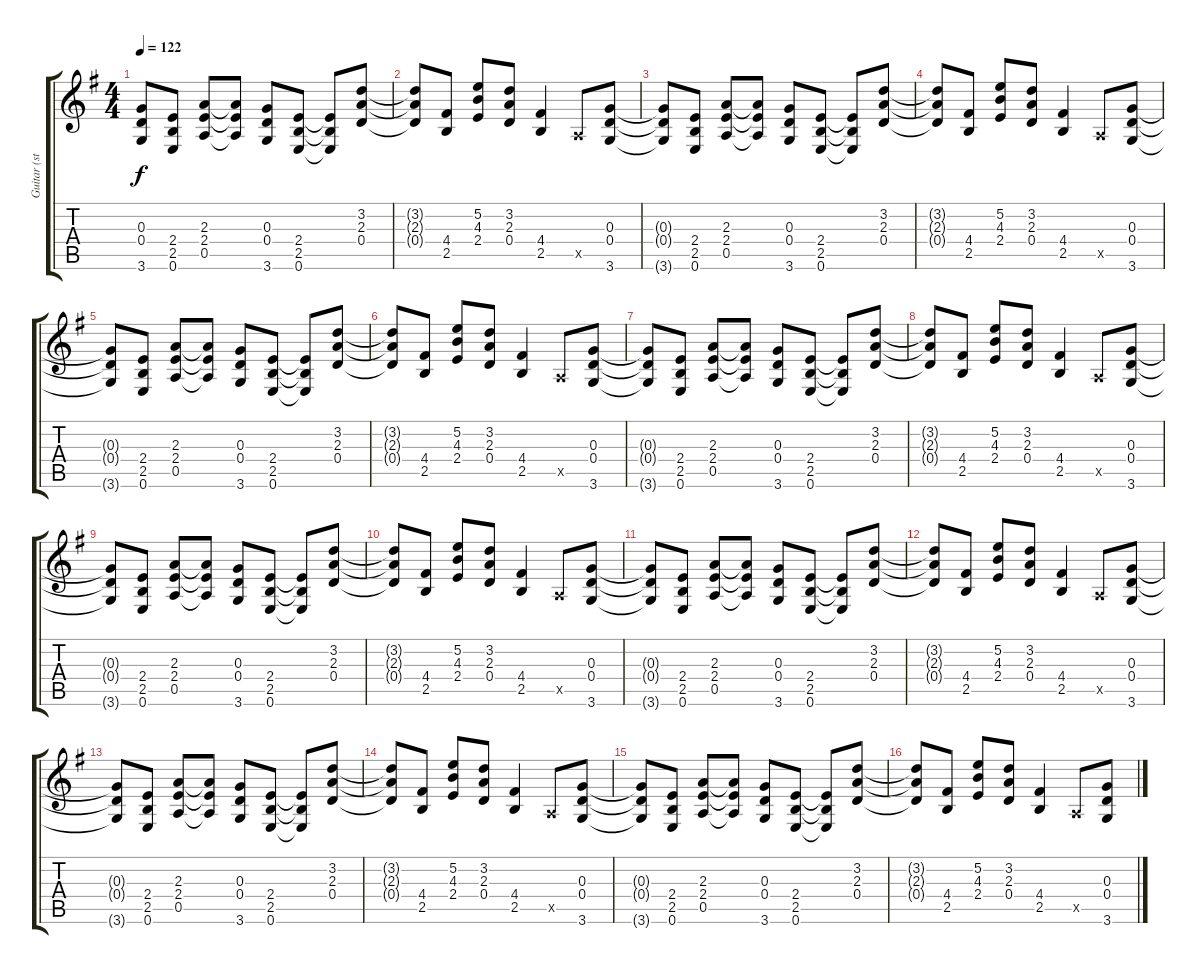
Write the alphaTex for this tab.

\track ("Guitar (std tuning)" "Guitar (st") {instrument acousticguitarsteel}
\staff {score tabs}
\tuning (E4 B3 G3 D3 A2 E2) {hide}
\ts (4 4)
\tempo 122
\clef g2
\ks g
(0.3{t} 0.4{t} 3.6{t}).8{dy f} (2.4 2.5 0.6).8 (2.3 2.4 0.5).8 (2.3{t} 2.4{t} 0.5{t}).8 (0.3 0.4 3.6).8 (2.4 2.5 0.6).8 (2.4{t} 2.5{t} 0.6{t}).8 (3.2 2.3 0.4).8 |
(3.2{t} 2.3{t} 0.4{t}).8 (4.4 2.5).8 (5.2 4.3 2.4).8 (3.2 2.3 0.4).8 (4.4 2.5).4 0.5{x}.8 (0.3 0.4 3.6).8 |
(0.3{t} 0.4{t} 3.6{t}).8 (2.4 2.5 0.6).8 (2.3 2.4 0.5).8 (2.3{t} 2.4{t} 0.5{t}).8 (0.3 0.4 3.6).8 (2.4 2.5 0.6).8 (2.4{t} 2.5{t} 0.6{t}).8 (3.2 2.3 0.4).8 |
(3.2{t} 2.3{t} 0.4{t}).8 (4.4 2.5).8 (5.2 4.3 2.4).8 (3.2 2.3 0.4).8 (4.4 2.5).4 0.5{x}.8 (0.3 0.4 3.6).8 |
(0.3{t} 0.4{t} 3.6{t}).8 (2.4 2.5 0.6).8 (2.3 2.4 0.5).8 (2.3{t} 2.4{t} 0.5{t}).8 (0.3 0.4 3.6).8 (2.4 2.5 0.6).8 (2.4{t} 2.5{t} 0.6{t}).8 (3.2 2.3 0.4).8 |
(3.2{t} 2.3{t} 0.4{t}).8 (4.4 2.5).8 (5.2 4.3 2.4).8 (3.2 2.3 0.4).8 (4.4 2.5).4 0.5{x}.8 (0.3 0.4 3.6).8 |
(0.3{t} 0.4{t} 3.6{t}).8 (2.4 2.5 0.6).8 (2.3 2.4 0.5).8 (2.3{t} 2.4{t} 0.5{t}).8 (0.3 0.4 3.6).8 (2.4 2.5 0.6).8 (2.4{t} 2.5{t} 0.6{t}).8 (3.2 2.3 0.4).8 |
(3.2{t} 2.3{t} 0.4{t}).8 (4.4 2.5).8 (5.2 4.3 2.4).8 (3.2 2.3 0.4).8 (4.4 2.5).4 0.5{x}.8 (0.3 0.4 3.6).8 |
(0.3{t} 0.4{t} 3.6{t}).8 (2.4 2.5 0.6).8 (2.3 2.4 0.5).8 (2.3{t} 2.4{t} 0.5{t}).8 (0.3 0.4 3.6).8 (2.4 2.5 0.6).8 (2.4{t} 2.5{t} 0.6{t}).8 (3.2 2.3 0.4).8 |
(3.2{t} 2.3{t} 0.4{t}).8 (4.4 2.5).8 (5.2 4.3 2.4).8 (3.2 2.3 0.4).8 (4.4 2.5).4 0.5{x}.8 (0.3 0.4 3.6).8 |
(0.3{t} 0.4{t} 3.6{t}).8 (2.4 2.5 0.6).8 (2.3 2.4 0.5).8 (2.3{t} 2.4{t} 0.5{t}).8 (0.3 0.4 3.6).8 (2.4 2.5 0.6).8 (2.4{t} 2.5{t} 0.6{t}).8 (3.2 2.3 0.4).8 |
(3.2{t} 2.3{t} 0.4{t}).8 (4.4 2.5).8 (5.2 4.3 2.4).8 (3.2 2.3 0.4).8 (4.4 2.5).4 0.5{x}.8 (0.3 0.4 3.6).8 |
(0.3{t} 0.4{t} 3.6{t}).8 (2.4 2.5 0.6).8 (2.3 2.4 0.5).8 (2.3{t} 2.4{t} 0.5{t}).8 (0.3 0.4 3.6).8 (2.4 2.5 0.6).8 (2.4{t} 2.5{t} 0.6{t}).8 (3.2 2.3 0.4).8 |
(3.2{t} 2.3{t} 0.4{t}).8 (4.4 2.5).8 (5.2 4.3 2.4).8 (3.2 2.3 0.4).8 (4.4 2.5).4 0.5{x}.8 (0.3 0.4 3.6).8 |
(0.3{t} 0.4{t} 3.6{t}).8 (2.4 2.5 0.6).8 (2.3 2.4 0.5).8 (2.3{t} 2.4{t} 0.5{t}).8 (0.3 0.4 3.6).8 (2.4 2.5 0.6).8 (2.4{t} 2.5{t} 0.6{t}).8 (3.2 2.3 0.4).8 |
(3.2{t} 2.3{t} 0.4{t}).8 (4.4 2.5).8 (5.2 4.3 2.4).8 (3.2 2.3 0.4).8 (4.4 2.5).4 0.5{x}.8 (0.3 0.4 3.6).8
